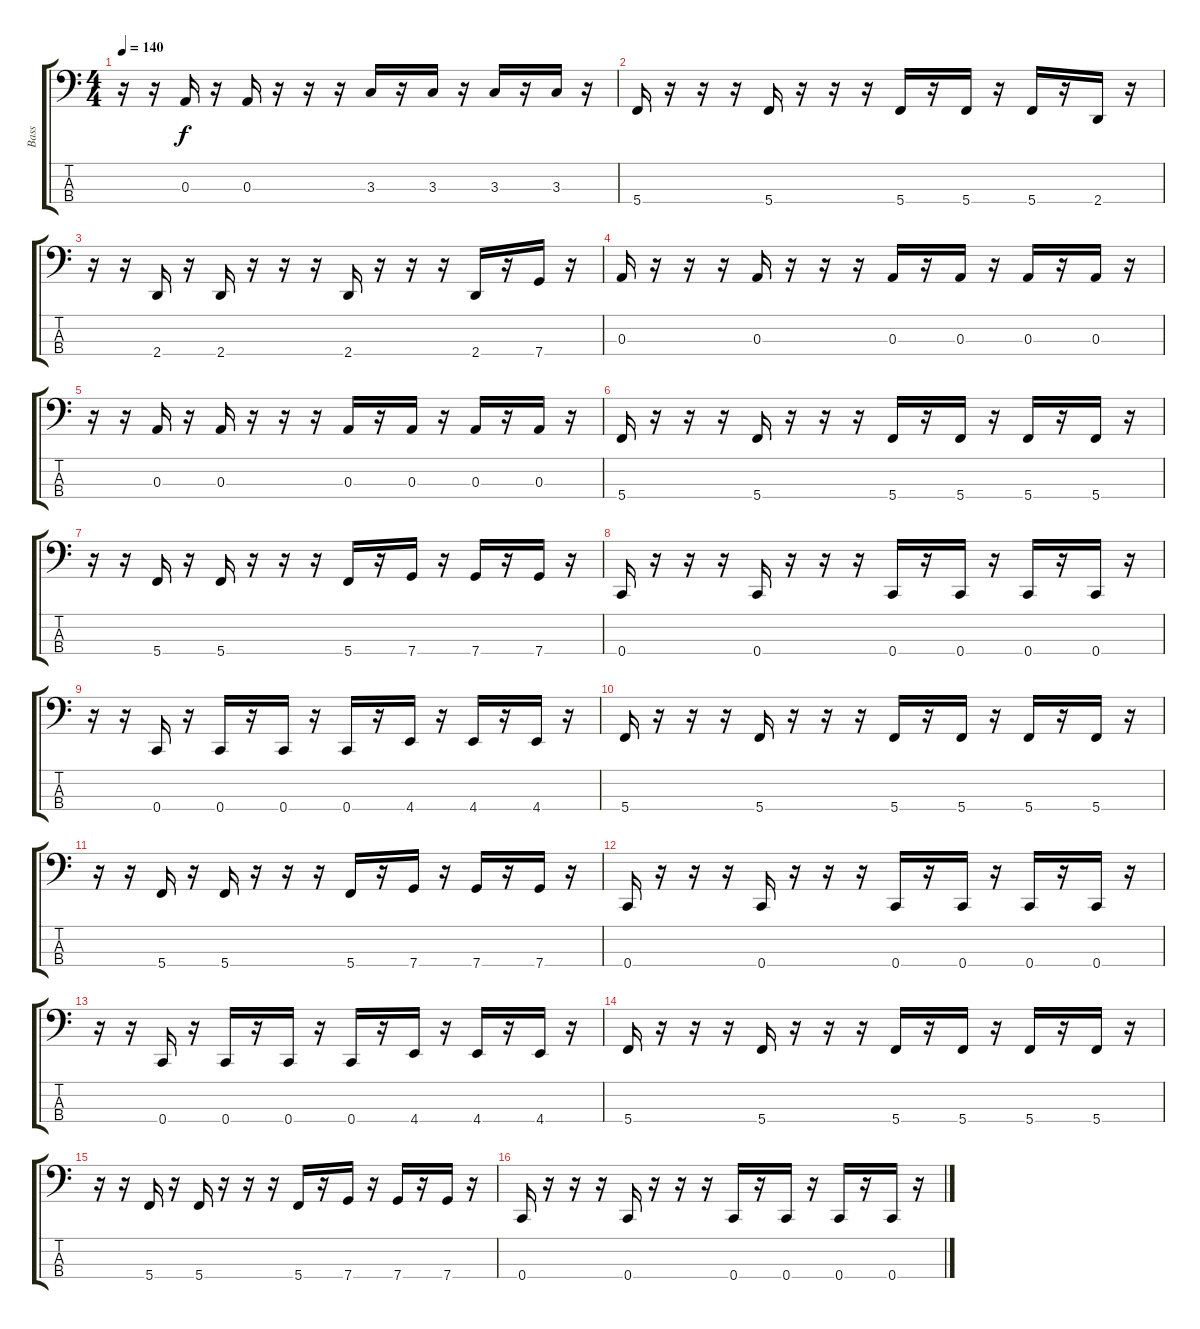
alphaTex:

\track ("Bass" "Bass") {instrument electricbasspick}
\staff {score tabs}
\tuning (G2 D2 A1 C1) {hide}
\ts (4 4)
\tempo 140
\clef f4
\ks c
r.16{dy f} r.16 0.3.16 r.16 0.3.16 r.16 r.16 r.16 3.3.16 r.16 3.3.16 r.16 3.3.16 r.16 3.3.16 r.16 |
5.4.16 r.16 r.16 r.16 5.4.16 r.16 r.16 r.16 5.4.16 r.16 5.4.16 r.16 5.4.16 r.16 2.4.16 r.16 |
r.16 r.16 2.4.16 r.16 2.4.16 r.16 r.16 r.16 2.4.16 r.16 r.16 r.16 2.4.16 r.16 7.4.16 r.16 |
0.3.16 r.16 r.16 r.16 0.3.16 r.16 r.16 r.16 0.3.16 r.16 0.3.16 r.16 0.3.16 r.16 0.3.16 r.16 |
r.16 r.16 0.3.16 r.16 0.3.16 r.16 r.16 r.16 0.3.16 r.16 0.3.16 r.16 0.3.16 r.16 0.3.16 r.16 |
5.4.16 r.16 r.16 r.16 5.4.16 r.16 r.16 r.16 5.4.16 r.16 5.4.16 r.16 5.4.16 r.16 5.4.16 r.16 |
r.16 r.16 5.4.16 r.16 5.4.16 r.16 r.16 r.16 5.4.16 r.16 7.4.16 r.16 7.4.16 r.16 7.4.16 r.16 |
0.4.16 r.16 r.16 r.16 0.4.16 r.16 r.16 r.16 0.4.16 r.16 0.4.16 r.16 0.4.16 r.16 0.4.16 r.16 |
r.16 r.16 0.4.16 r.16 0.4.16 r.16 0.4.16 r.16 0.4.16 r.16 4.4.16 r.16 4.4.16 r.16 4.4.16 r.16 |
5.4.16 r.16 r.16 r.16 5.4.16 r.16 r.16 r.16 5.4.16 r.16 5.4.16 r.16 5.4.16 r.16 5.4.16 r.16 |
r.16 r.16 5.4.16 r.16 5.4.16 r.16 r.16 r.16 5.4.16 r.16 7.4.16 r.16 7.4.16 r.16 7.4.16 r.16 |
0.4.16 r.16 r.16 r.16 0.4.16 r.16 r.16 r.16 0.4.16 r.16 0.4.16 r.16 0.4.16 r.16 0.4.16 r.16 |
r.16 r.16 0.4.16 r.16 0.4.16 r.16 0.4.16 r.16 0.4.16 r.16 4.4.16 r.16 4.4.16 r.16 4.4.16 r.16 |
5.4.16 r.16 r.16 r.16 5.4.16 r.16 r.16 r.16 5.4.16 r.16 5.4.16 r.16 5.4.16 r.16 5.4.16 r.16 |
r.16 r.16 5.4.16 r.16 5.4.16 r.16 r.16 r.16 5.4.16 r.16 7.4.16 r.16 7.4.16 r.16 7.4.16 r.16 |
0.4.16 r.16 r.16 r.16 0.4.16 r.16 r.16 r.16 0.4.16 r.16 0.4.16 r.16 0.4.16 r.16 0.4.16 r.16
